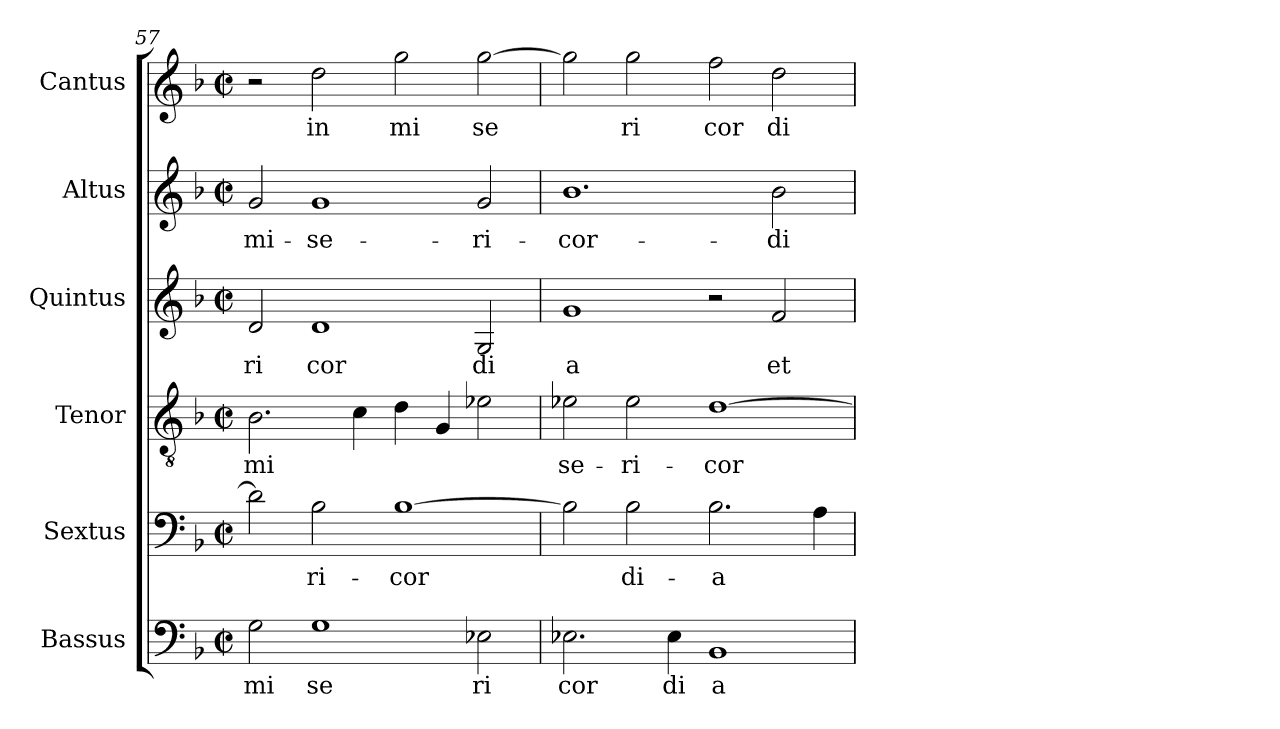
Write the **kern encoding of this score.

**kern	**text	**kern	**text	**kern	**text	**kern	**text	**kern	**text	**kern	**text
*part6	*part6	*part5	*part5	*part4	*part4	*part3	*part3	*part2	*part2	*part1	*part1
*staff6	*staff6	*staff5	*staff5	*staff4	*staff4	*staff3	*staff3	*staff2	*staff2	*staff1	*staff1
*I"Bassus	*	*I"Sextus	*	*I"Tenor	*	*I"Quintus	*	*I"Altus	*	*I"Cantus	*
*I'Bassus	*	*I'Sextus	*	*I'Tenor	*	*I'Quintus	*	*I'Altus	*	*I'Cantus	*
*clefF4	*	*clefF4	*	*clefGv2	*	*clefG2	*	*clefG2	*	*clefG2	*
*k[b-]	*	*k[b-]	*	*k[b-]	*	*k[b-]	*	*k[b-]	*	*k[b-]	*
*F:	*	*F:	*	*F:	*	*F:	*	*F:	*	*F:	*
*M2/2	*	*M2/2	*	*M2/2	*	*M2/2	*	*M2/2	*	*M2/2	*
*met(c|)	*	*met(c|)	*	*met(c|)	*	*met(c|)	*	*met(c|)	*	*met(c|)	*
=57	=57	=57	=57	=57	=57	=57	=57	=57	=57	=57	=57
!	!LO:LY:b:cj	!	!LO:LY:b:cj	!	!LO:LY:b:cj	!	!LO:LY:b:cj	!	!LO:LY:b:cj	!	!
2G\	mi	2d\]	--	2.B-\	mi-	2d/	ri	2g/	mi-	2r	.
!	!LO:LY:b:cj	!	!LO:LY:b:cj	!	!	!	!LO:LY:b:cj	!	!LO:LY:b:cj	!	!LO:LY:b:cj
1G	se	2B-\	-ri-	.	.	1d	cor	1g	-se-	2dd\	in
!	!	!	!	!	!LO:LY:b:cj	!	!	!	!	!	!
.	.	.	.	4c\	--	.	.	.	.	.	.
!	!	!	!LO:LY:b:cj	!	!LO:LY:b:cj	!	!	!	!	!	!LO:LY:b:cj
.	.	[>1B-	-cor-	4d\	--	.	.	.	.	2gg\	mi
!	!	!	!	!	!LO:LY:b:cj	!	!	!	!	!	!
.	.	.	.	4G/	--	.	.	.	.	.	.
!	!LO:LY:b:cj	!	!	!	!LO:LY:b:cj	!	!LO:LY:b:cj	!	!LO:LY:b:cj	!	!LO:LY:b:cj
2E-X\	ri	.	.	2e-X\	--	2G/	di	2g/	-ri-	[>2gg\	se
=58	=58	=58	=58	=58	=58	=58	=58	=58	=58	=58	=58
!	!LO:LY:b:cj	!	!LO:LY:b:cj	!	!LO:LY:b:cj	!	!LO:LY:b:cj	!	!LO:LY:b:cj	!	!LO:LY:b:cj
2.E-X\	cor	2B-\]	--	2e-X\	-se-	1g	a	1.b-	-cor-	2gg\]	.
!	!	!	!LO:LY:b:cj	!	!LO:LY:b:cj	!	!	!	!	!	!LO:LY:b:cj
.	.	2B-\	-di-	2e-\	-ri-	.	.	.	.	2gg\	ri
!	!LO:LY:b:cj	!	!	!	!	!	!	!	!	!	!
4E-\	di	.	.	.	.	.	.	.	.	.	.
!	!LO:LY:b:cj	!	!LO:LY:b:cj	!	!LO:LY:b:cj	!	!	!	!	!	!LO:LY:b:cj
1BB-	a	2.B-\	-a	[>1d	-cor-	2r	.	.	.	2ff\	cor
!	!	!	!	!	!	!	!LO:LY:b:cj	!	!LO:LY:b:cj	!	!LO:LY:b:cj
.	.	.	.	.	.	2f/	et	2b-\	-di-	2dd\	di
!	!	!	!LO:LY:b:cj	!	!	!	!	!	!	!	!
.	.	4A\	.	.	.	.	.	.	.	.	.
=	=	=	=	=	=	=	=	=	=	=	=
*-	*-	*-	*-	*-	*-	*-	*-	*-	*-	*-	*-
